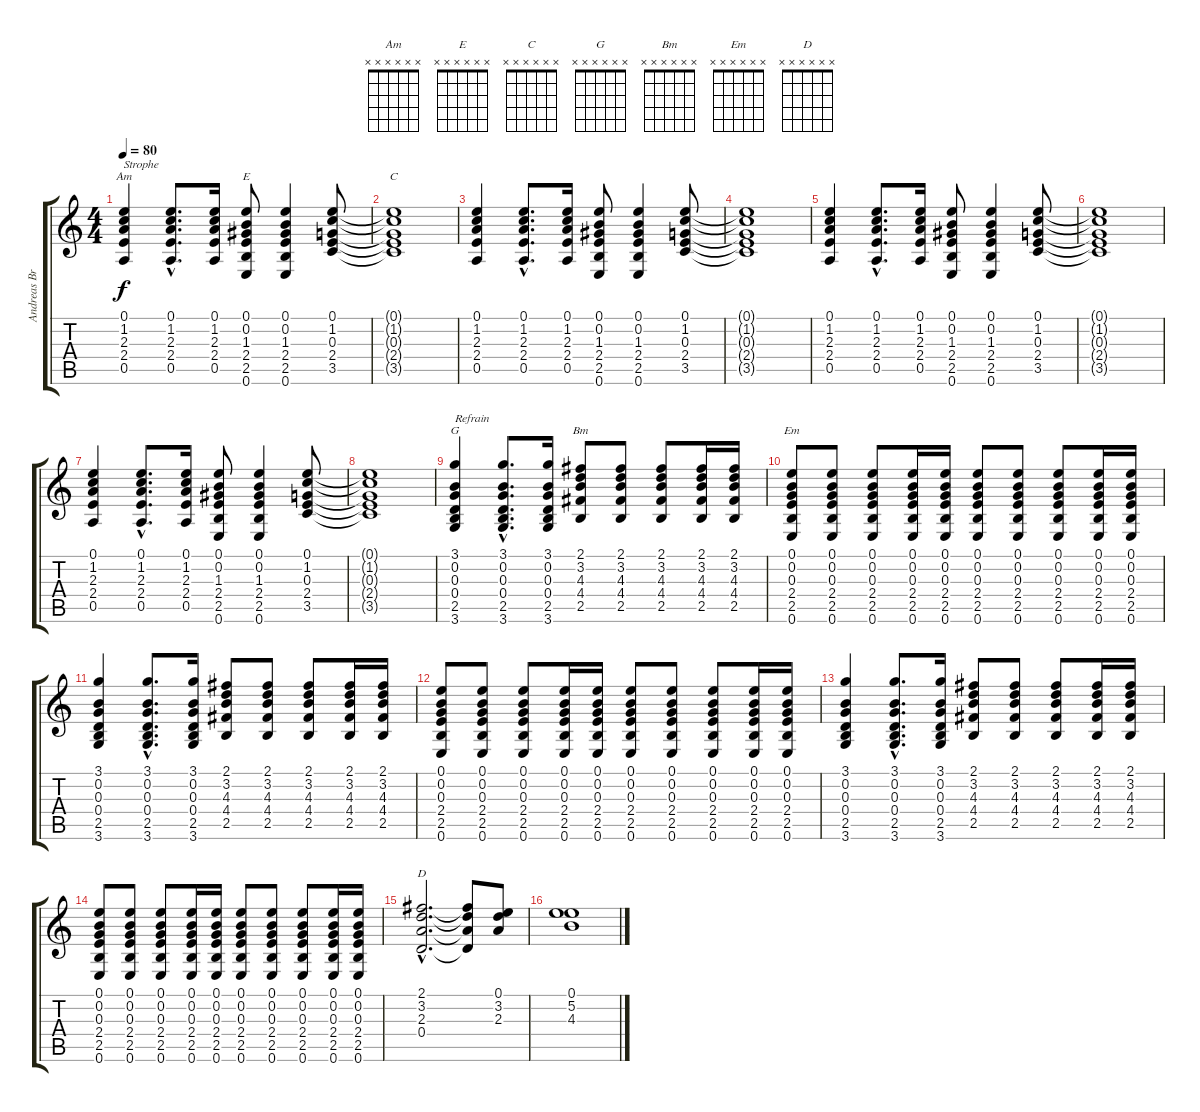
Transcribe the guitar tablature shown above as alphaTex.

\track ("Andreas Bruhn" "Andreas Br") {instrument acousticguitarsteel}
\staff {score tabs}
\tuning (E4 B3 G3 D3 A2 E2) {hide}
\chord ("Am" x x x x x x) {firstfret 0}
\chord ("E" x x x x x x) {firstfret 0}
\chord ("C" x x x x x x) {firstfret 0}
\chord ("G" x x x x x x) {firstfret 0}
\chord ("Bm" x x x x x x) {firstfret 0}
\chord ("Em" x x x x x x) {firstfret 0}
\chord ("D" x x x x x x) {firstfret 0}
\ts (4 4)
\tempo 80
\clef g2
\ks c
(0.1 1.2 2.3 2.4 0.5).4{ch "Am" txt "Strophe" dy f instrument acousticguitarsteel} (0.1{hac} 1.2{hac} 2.3{hac} 2.4{hac} 0.5{hac}).8{d} (0.1 1.2 2.3 2.4 0.5).16 (0.1 0.2 1.3 2.4 2.5 0.6).8{ch "E"} (0.1 0.2 1.3 2.4 2.5 0.6).4 (0.1 1.2 0.3 2.4 3.5).8 |
(0.1{t} 1.2{t} 0.3{t} 2.4{t} 3.5{t}).1{ch "C"} |
(0.1 1.2 2.3 2.4 0.5).4 (0.1{hac} 1.2{hac} 2.3{hac} 2.4{hac} 0.5{hac}).8{d} (0.1 1.2 2.3 2.4 0.5).16 (0.1 0.2 1.3 2.4 2.5 0.6).8 (0.1 0.2 1.3 2.4 2.5 0.6).4 (0.1 1.2 0.3 2.4 3.5).8 |
(0.1{t} 1.2{t} 0.3{t} 2.4{t} 3.5{t}).1 |
(0.1 1.2 2.3 2.4 0.5).4 (0.1{hac} 1.2{hac} 2.3{hac} 2.4{hac} 0.5{hac}).8{d} (0.1 1.2 2.3 2.4 0.5).16 (0.1 0.2 1.3 2.4 2.5 0.6).8 (0.1 0.2 1.3 2.4 2.5 0.6).4 (0.1 1.2 0.3 2.4 3.5).8 |
(0.1{t} 1.2{t} 0.3{t} 2.4{t} 3.5{t}).1 |
(0.1 1.2 2.3 2.4 0.5).4 (0.1{hac} 1.2{hac} 2.3{hac} 2.4{hac} 0.5{hac}).8{d} (0.1 1.2 2.3 2.4 0.5).16 (0.1 0.2 1.3 2.4 2.5 0.6).8 (0.1 0.2 1.3 2.4 2.5 0.6).4 (0.1 1.2 0.3 2.4 3.5).8 |
(0.1{t} 1.2{t} 0.3{t} 2.4{t} 3.5{t}).1 |
(3.1 0.2 0.3 0.4 2.5 3.6).4{ch "G" txt "Refrain"} (3.1{hac} 0.2{hac} 0.3{hac} 0.4{hac} 2.5{hac} 3.6{hac}).8{d} (3.1 0.2 0.3 0.4 2.5 3.6).16 (2.1 3.2 4.3 4.4 2.5).8{ch "Bm"} (2.1 3.2 4.3 4.4 2.5).8 (2.1 3.2 4.3 4.4 2.5).8 (2.1 3.2 4.3 4.4 2.5).16 (2.1 3.2 4.3 4.4 2.5).16 |
(0.1 0.2 0.3 2.4 2.5 0.6).8{ch "Em"} (0.1 0.2 0.3 2.4 2.5 0.6).8 (0.1 0.2 0.3 2.4 2.5 0.6).8 (0.1 0.2 0.3 2.4 2.5 0.6).16 (0.1 0.2 0.3 2.4 2.5 0.6).16 (0.1 0.2 0.3 2.4 2.5 0.6).8 (0.1 0.2 0.3 2.4 2.5 0.6).8 (0.1 0.2 0.3 2.4 2.5 0.6).8 (0.1 0.2 0.3 2.4 2.5 0.6).16 (0.1 0.2 0.3 2.4 2.5 0.6).16 |
(3.1 0.2 0.3 0.4 2.5 3.6).4 (3.1{hac} 0.2{hac} 0.3{hac} 0.4{hac} 2.5{hac} 3.6{hac}).8{d} (3.1 0.2 0.3 0.4 2.5 3.6).16 (2.1 3.2 4.3 4.4 2.5).8 (2.1 3.2 4.3 4.4 2.5).8 (2.1 3.2 4.3 4.4 2.5).8 (2.1 3.2 4.3 4.4 2.5).16 (2.1 3.2 4.3 4.4 2.5).16 |
(0.1 0.2 0.3 2.4 2.5 0.6).8 (0.1 0.2 0.3 2.4 2.5 0.6).8 (0.1 0.2 0.3 2.4 2.5 0.6).8 (0.1 0.2 0.3 2.4 2.5 0.6).16 (0.1 0.2 0.3 2.4 2.5 0.6).16 (0.1 0.2 0.3 2.4 2.5 0.6).8 (0.1 0.2 0.3 2.4 2.5 0.6).8 (0.1 0.2 0.3 2.4 2.5 0.6).8 (0.1 0.2 0.3 2.4 2.5 0.6).16 (0.1 0.2 0.3 2.4 2.5 0.6).16 |
(3.1 0.2 0.3 0.4 2.5 3.6).4 (3.1{hac} 0.2{hac} 0.3{hac} 0.4{hac} 2.5{hac} 3.6{hac}).8{d} (3.1 0.2 0.3 0.4 2.5 3.6).16 (2.1 3.2 4.3 4.4 2.5).8 (2.1 3.2 4.3 4.4 2.5).8 (2.1 3.2 4.3 4.4 2.5).8 (2.1 3.2 4.3 4.4 2.5).16 (2.1 3.2 4.3 4.4 2.5).16 |
(0.1 0.2 0.3 2.4 2.5 0.6).8 (0.1 0.2 0.3 2.4 2.5 0.6).8 (0.1 0.2 0.3 2.4 2.5 0.6).8 (0.1 0.2 0.3 2.4 2.5 0.6).16 (0.1 0.2 0.3 2.4 2.5 0.6).16 (0.1 0.2 0.3 2.4 2.5 0.6).8 (0.1 0.2 0.3 2.4 2.5 0.6).8 (0.1 0.2 0.3 2.4 2.5 0.6).8 (0.1 0.2 0.3 2.4 2.5 0.6).16 (0.1 0.2 0.3 2.4 2.5 0.6).16 |
(2.1{hac} 3.2{hac} 2.3{hac} 0.4{hac}).2{d ch "D"} (2.1{t} 3.2{t} 2.3{t} 0.4{t}).8 (0.1 3.2 2.3).8 |
(0.1 5.2 4.3).1
